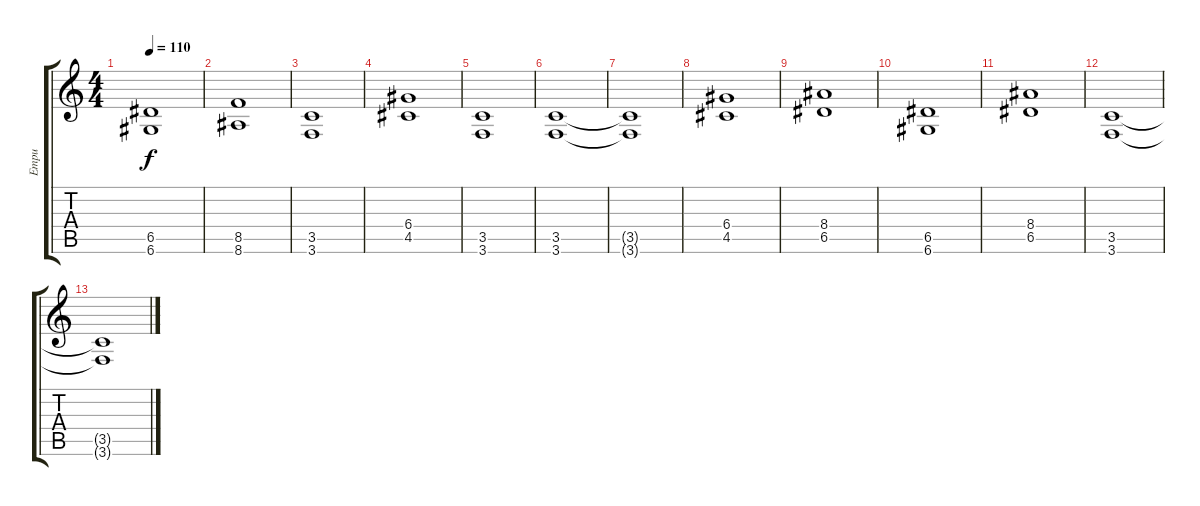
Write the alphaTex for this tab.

\track ("Empu" "Empu") {instrument distortionguitar}
\staff {score tabs}
\tuning (E4 B3 G3 D3 A2 D2) {hide}
\ts (4 4)
\tempo 110
\clef g2
\ks c
(6.5 6.6).1{dy f} |
(8.5 8.6).1 |
(3.5 3.6).1 |
(6.4 4.5).1 |
(3.5 3.6).1 |
(3.5 3.6).1 |
(3.5{t} 3.6{t}).1 |
(6.4 4.5).1 |
(8.4 6.5).1 |
(6.5 6.6).1 |
(8.4 6.5).1 |
(3.5 3.6).1 |
(3.5{t} 3.6{t}).1
